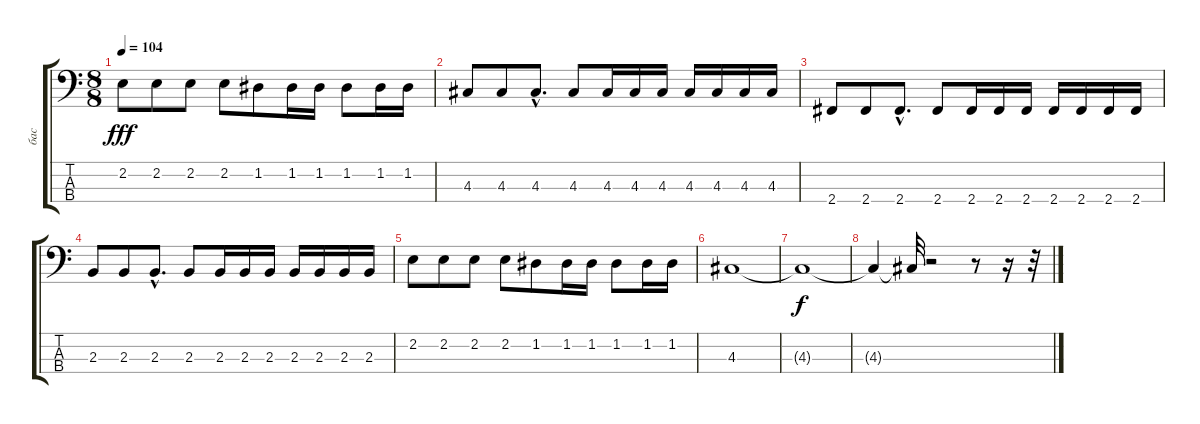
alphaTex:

\track ("бас" "бас") {instrument electricbassfinger}
\staff {score tabs}
\tuning (G2 D2 A1 E1) {hide}
\ts (8 8)
\tempo 104
\clef f4
\ks c
2.2.8{dy fff} 2.2.8 2.2.8 2.2.8 1.2.8 1.2.16 1.2.16 1.2.8 1.2.16 1.2.16 |
4.3.8 4.3.8 4.3{hac}.8{d} 4.3.8 4.3.16 4.3.16 4.3.16 4.3.16 4.3.16 4.3.16 4.3.16 |
2.4.8 2.4.8 2.4{hac}.8{d} 2.4.8 2.4.16 2.4.16 2.4.16 2.4.16 2.4.16 2.4.16 2.4.16 |
2.3.8 2.3.8 2.3{hac}.8{d} 2.3.8 2.3.16 2.3.16 2.3.16 2.3.16 2.3.16 2.3.16 2.3.16 |
2.2.8 2.2.8 2.2.8 2.2.8 1.2.8 1.2.16 1.2.16 1.2.8 1.2.16 1.2.16 |
4.3.1 |
4.3{t}.1{dy f} |
4.3{t}.4 4.3{t}.32 r.2 r.8 r.16 r.32
